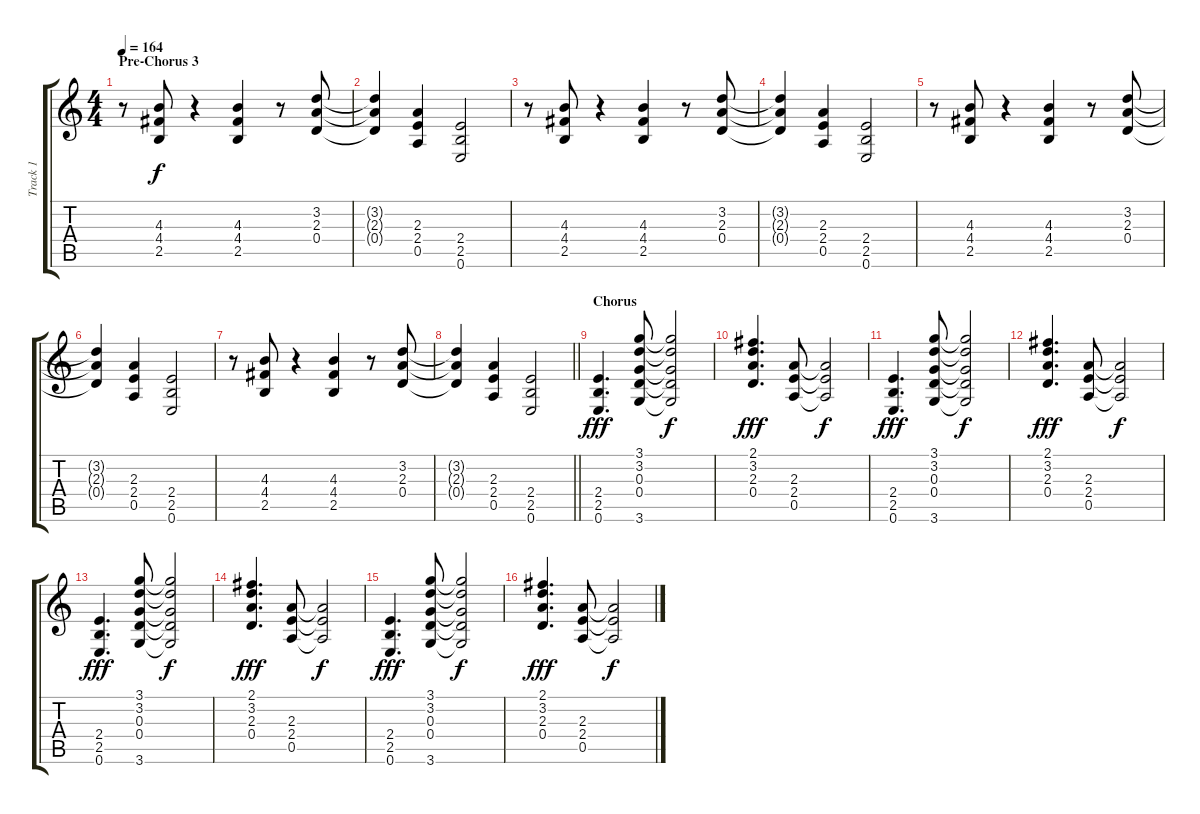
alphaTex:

\track ("Track 1" "Track 1") {instrument overdrivenguitar}
\staff {score tabs}
\tuning (E4 B3 G3 D3 A2 E2) {hide}
\ts (4 4)
\section ("" "Pre-Chorus 3")
\tempo 164
\clef g2
\ks c
r.8{dy f} (4.3 4.4 2.5).8 r.4 (4.3 4.4 2.5).4 r.8 (3.2 2.3 0.4).8 |
(3.2{t} 2.3{t} 0.4{t}).4 (2.3 2.4 0.5).4 (2.4 2.5 0.6).2 |
r.8 (4.3 4.4 2.5).8 r.4 (4.3 4.4 2.5).4 r.8 (3.2 2.3 0.4).8 |
(3.2{t} 2.3{t} 0.4{t}).4 (2.3 2.4 0.5).4 (2.4 2.5 0.6).2 |
r.8 (4.3 4.4 2.5).8 r.4 (4.3 4.4 2.5).4 r.8 (3.2 2.3 0.4).8 |
(3.2{t} 2.3{t} 0.4{t}).4 (2.3 2.4 0.5).4 (2.4 2.5 0.6).2 |
r.8 (4.3 4.4 2.5).8 r.4 (4.3 4.4 2.5).4 r.8 (3.2 2.3 0.4).8 |
\barLineRight lightlight
(3.2{t} 2.3{t} 0.4{t}).4 (2.3 2.4 0.5).4 (2.4 2.5 0.6).2 |
\section ("" "Chorus")
(2.4 2.5 0.6).4{d dy fff} (3.1 3.2 0.3 0.4 3.6).8 (3.1{t} 3.2{t} 0.3{t} 0.4{t} 3.6{t}).2{dy f} |
(2.1 3.2 2.3 0.4).4{d dy fff} (2.3 2.4 0.5).8 (2.3{t} 2.4{t} 0.5{t}).2{dy f} |
(2.4 2.5 0.6).4{d dy fff} (3.1 3.2 0.3 0.4 3.6).8 (3.1{t} 3.2{t} 0.3{t} 0.4{t} 3.6{t}).2{dy f} |
(2.1 3.2 2.3 0.4).4{d dy fff} (2.3 2.4 0.5).8 (2.3{t} 2.4{t} 0.5{t}).2{dy f} |
(2.4 2.5 0.6).4{d dy fff} (3.1 3.2 0.3 0.4 3.6).8 (3.1{t} 3.2{t} 0.3{t} 0.4{t} 3.6{t}).2{dy f} |
(2.1 3.2 2.3 0.4).4{d dy fff} (2.3 2.4 0.5).8 (2.3{t} 2.4{t} 0.5{t}).2{dy f} |
(2.4 2.5 0.6).4{d dy fff} (3.1 3.2 0.3 0.4 3.6).8 (3.1{t} 3.2{t} 0.3{t} 0.4{t} 3.6{t}).2{dy f} |
(2.1 3.2 2.3 0.4).4{d dy fff} (2.3 2.4 0.5).8 (2.3{t} 2.4{t} 0.5{t}).2{dy f}
